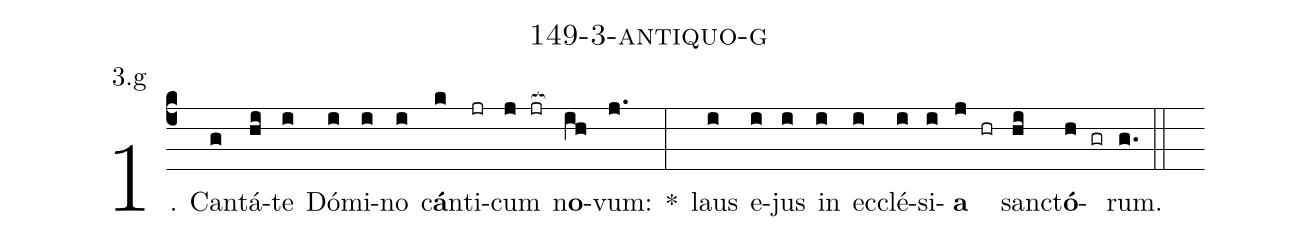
name: 149-3-antiquo-g;
annotation: 3.g;
%%
(c4)1. Can(g)tá(hi)te(i) Dó(i)mi(i)no(i) c<b>á</b>n(k)ti(jr)cum(j jr[ocb:1{]) n<b>o</b>(ih[ocb:0}])vum:(j.) *(:) laus(i) e(i)jus(i) in(i) ec(i)clé(i)si(i)<b>a</b>(j hr) sanc(hi)t<b>ó</b>(h gr)rum.(g.) (::)
